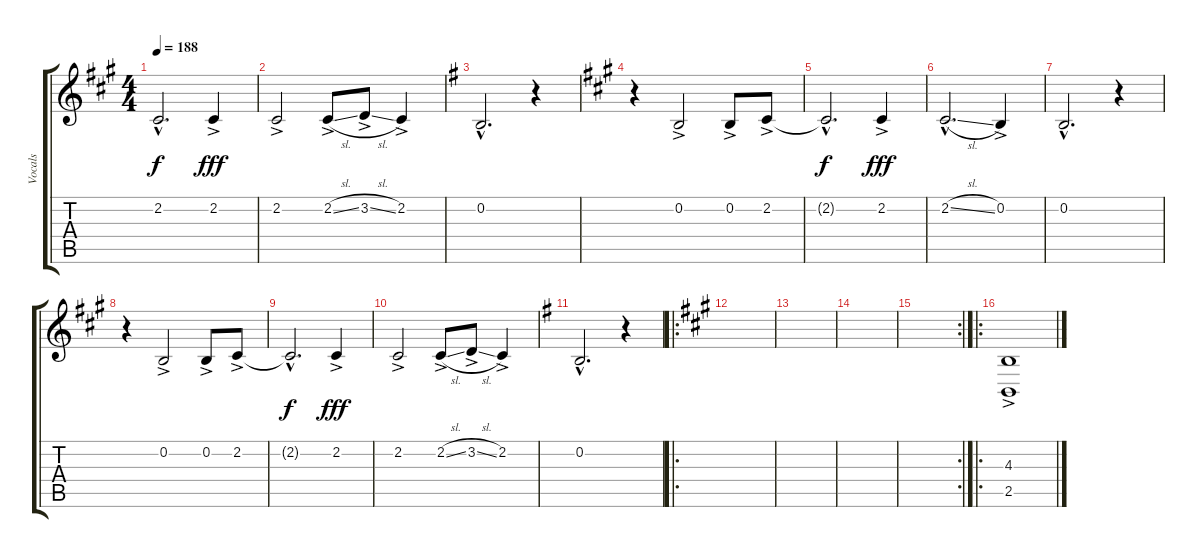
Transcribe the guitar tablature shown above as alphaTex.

\track ("Vocals" "Vocals") {instrument stringensemble1}
\staff {score tabs}
\tuning (E4 B3 G3 D3 A2 E2) {hide}
\ts (4 4)
\tempo 188
\clef g2
\ks f#minor
2.2{hac t}.2{d dy f} 2.2{ac}.4{dy fff} |
2.2{ac}.2 2.2{sl ac}.8 3.2{sl ac}.8 2.2{ac}.4 |
\ks eminor
0.2{hac}.2{d} r.4 |
\ks f#minor
r.4 0.2{ac}.2 0.2{ac}.8 2.2{ac}.8 |
2.2{hac t}.2{d dy f} 2.2{ac}.4{dy fff} |
2.2{sl hac}.2{d} 0.2{ac}.4 |
0.2{hac}.2{d} r.4 |
r.4 0.2{ac}.2 0.2{ac}.8 2.2{ac}.8 |
2.2{hac t}.2{d dy f} 2.2{ac}.4{dy fff} |
2.2{ac}.2 2.2{sl ac}.8 3.2{sl ac}.8 2.2{ac}.4 |
\ks eminor
0.2{hac}.2{d} r.4 |
\ro
\ks f#minor
|
|
|
\rc 2
|
\ro
(4.3{ac} 2.5{ac}).1
